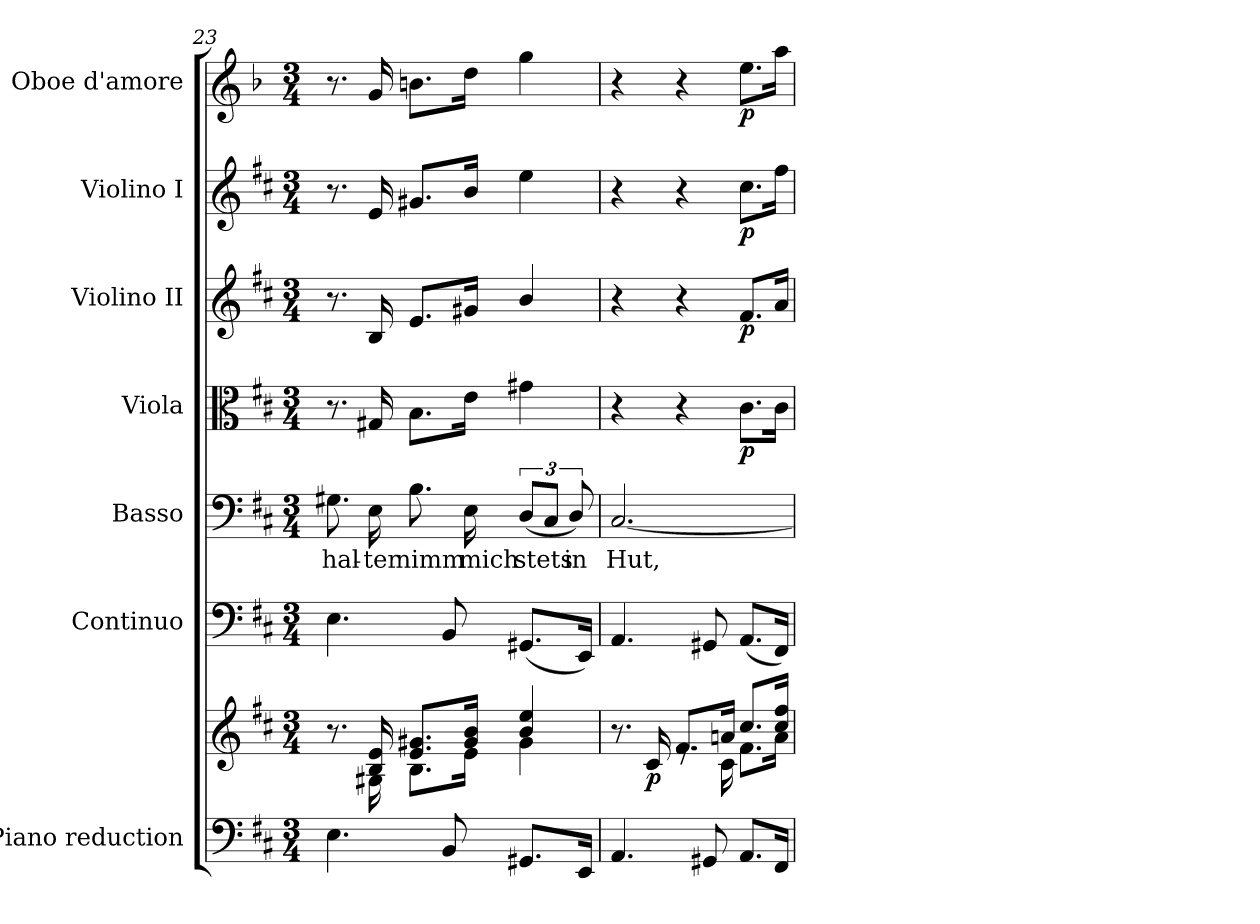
**kern	**kern	**dynam	**kern	**kern	**text	**kern	**dynam	**kern	**dynam	**kern	**dynam	**kern	**dynam
*part7	*part7	*part7	*part6	*part5	*part5	*part4	*part4	*part3	*part3	*part2	*part2	*part1	*part1
*staff8	*staff7	*staff7/8	*staff6	*staff5	*staff5	*staff4	*staff4	*staff3	*staff3	*staff2	*staff2	*staff1	*staff1
*I"Piano reduction	*	*	*I"Continuo	*I"Basso	*	*I"Viola	*	*I"Violino II	*	*I"Violino I	*	*I"Oboe d'amore	*
*I'Pno	*	*	*	*	*	*	*	*	*	*	*	*I'Ob	*
*clefF4	*clefG2	*	*clefF4	*clefF4	*	*clefC3	*	*clefG2	*	*clefG2	*	*clefG2	*
*	*	*	*	*	*	*	*	*	*	*	*	*ITrd2c3	*
*k[f#c#]	*k[f#c#]	*	*k[f#c#]	*k[f#c#]	*	*k[f#c#]	*	*k[f#c#]	*	*k[f#c#]	*	*k[f#c#]	*
*M3/4	*M3/4	*	*M3/4	*M3/4	*	*M3/4	*	*M3/4	*	*M3/4	*	*M3/4	*
=23	=23	=23	=23	=23	=23	=23	=23	=23	=23	=23	=23	=23	=23
*	*^	*	*	*	*	*	*	*	*	*	*	*	*
!	!	!	!	!	!	!LO:LY:b	!	!	!	!	!	!	!	!
4.E\	8.r	8.ryy	.	4.E\	8.G#X\	hal-	8.r	.	8.r	.	8.r	.	8.r	.
!	!	!	!	!	!	!LO:LY:b	!	!	!	!	!	!	!	!
.	16B/ 16e/	16G#X\	.	.	16E\	ter	16G#X/	.	16B/	.	16e/	.	16e/	.
!	!	!	!	!	!	!LO:LY:b	!	!	!	!	!	!	!	!
.	8.e/ 8.g#X/L	8.B\L	.	.	8.B\	nimm	8.B\L	.	8.e/L	.	8.g#X/L	.	8.g#X\L	.
8BB/	.	.	.	8BB/	.	.	.	.	.	.	.	.	.	.
!	!	!	!	!	!	!LO:LY:b	!	!	!	!	!	!	!	!
.	16g#/ 16b/Jk	16e\Jk	.	.	16E\	mich	16e\Jk	.	16g#X/Jk	.	16b/Jk	.	16b\Jk	.
!	!	!	!	!	!	!LO:LY:b	!	!	!	!	!	!	!	!
8.GG#X/L	4b/ 4ee/	4g#\	.	(<8.GG#X/L	(<12D/L	stets	4g#X\	.	4b/	.	4ee\	.	4ee\	.
.	.	.	.	.	12C#/J	.	.	.	.	.	.	.	.	.
!	!	!	!	!	!	!LO:LY:b	!	!	!	!	!	!	!	!
.	.	.	.	.	12D/)	in	.	.	.	.	.	.	.	.
16EE/Jk	.	.	.	16EE/Jk)	.	.	.	.	.	.	.	.	.	.
!!LO:PB:g=z
=24	=24	=24	=24	=24	=24	=24	=24	=24	=24	=24	=24	=24	=24	=24
!	!	!	!	!	!	!LO:LY:b	!	!	!	!	!	!	!	!
4.AA/	8.r	8.ryy	.	4.AA/	[2.C#/	Hut,	4r	.	4r	.	4r	.	4r	.
!	!	!	!LO:DY:b	!	!	!	!	!	!	!	!	!	!	!
.	16c#/	16rffyy	p	.	.	.	.	.	.	.	.	.	.	.
.	8.f#/L	8.re	.	.	.	.	4r	.	4r	.	4r	.	4r	.
8GG#X/	.	.	.	8GG#X/	.	.	.	.	.	.	.	.	.	.
.	16an/Jk	16c#\	.	.	.	.	.	.	.	.	.	.	.	.
!	!	!	!	!	!	!	!	!LO:DY:b	!	!LO:DY:b	!	!LO:DY:b	!	!LO:DY:b
8.AA/L	8.cc#/L	8.f#\L	.	(<8.AA/L	.	.	8.c#\L	p	8.f#/L	p	8.cc#\L	p	8.cc#\L	p
16FF#/Jk	16cc#/ 16ff#/Jk	16a\Jk	.	16FF#/Jk)	.	.	16c#\Jk	.	16a/Jk	.	16ff#\Jk	.	16ff#\Jk	.
*	*v	*v	*	*	*	*	*	*	*	*	*	*	*	*
=	=	=	=	=	=	=	=	=	=	=	=	=	=
*-	*-	*-	*-	*-	*-	*-	*-	*-	*-	*-	*-	*-	*-
